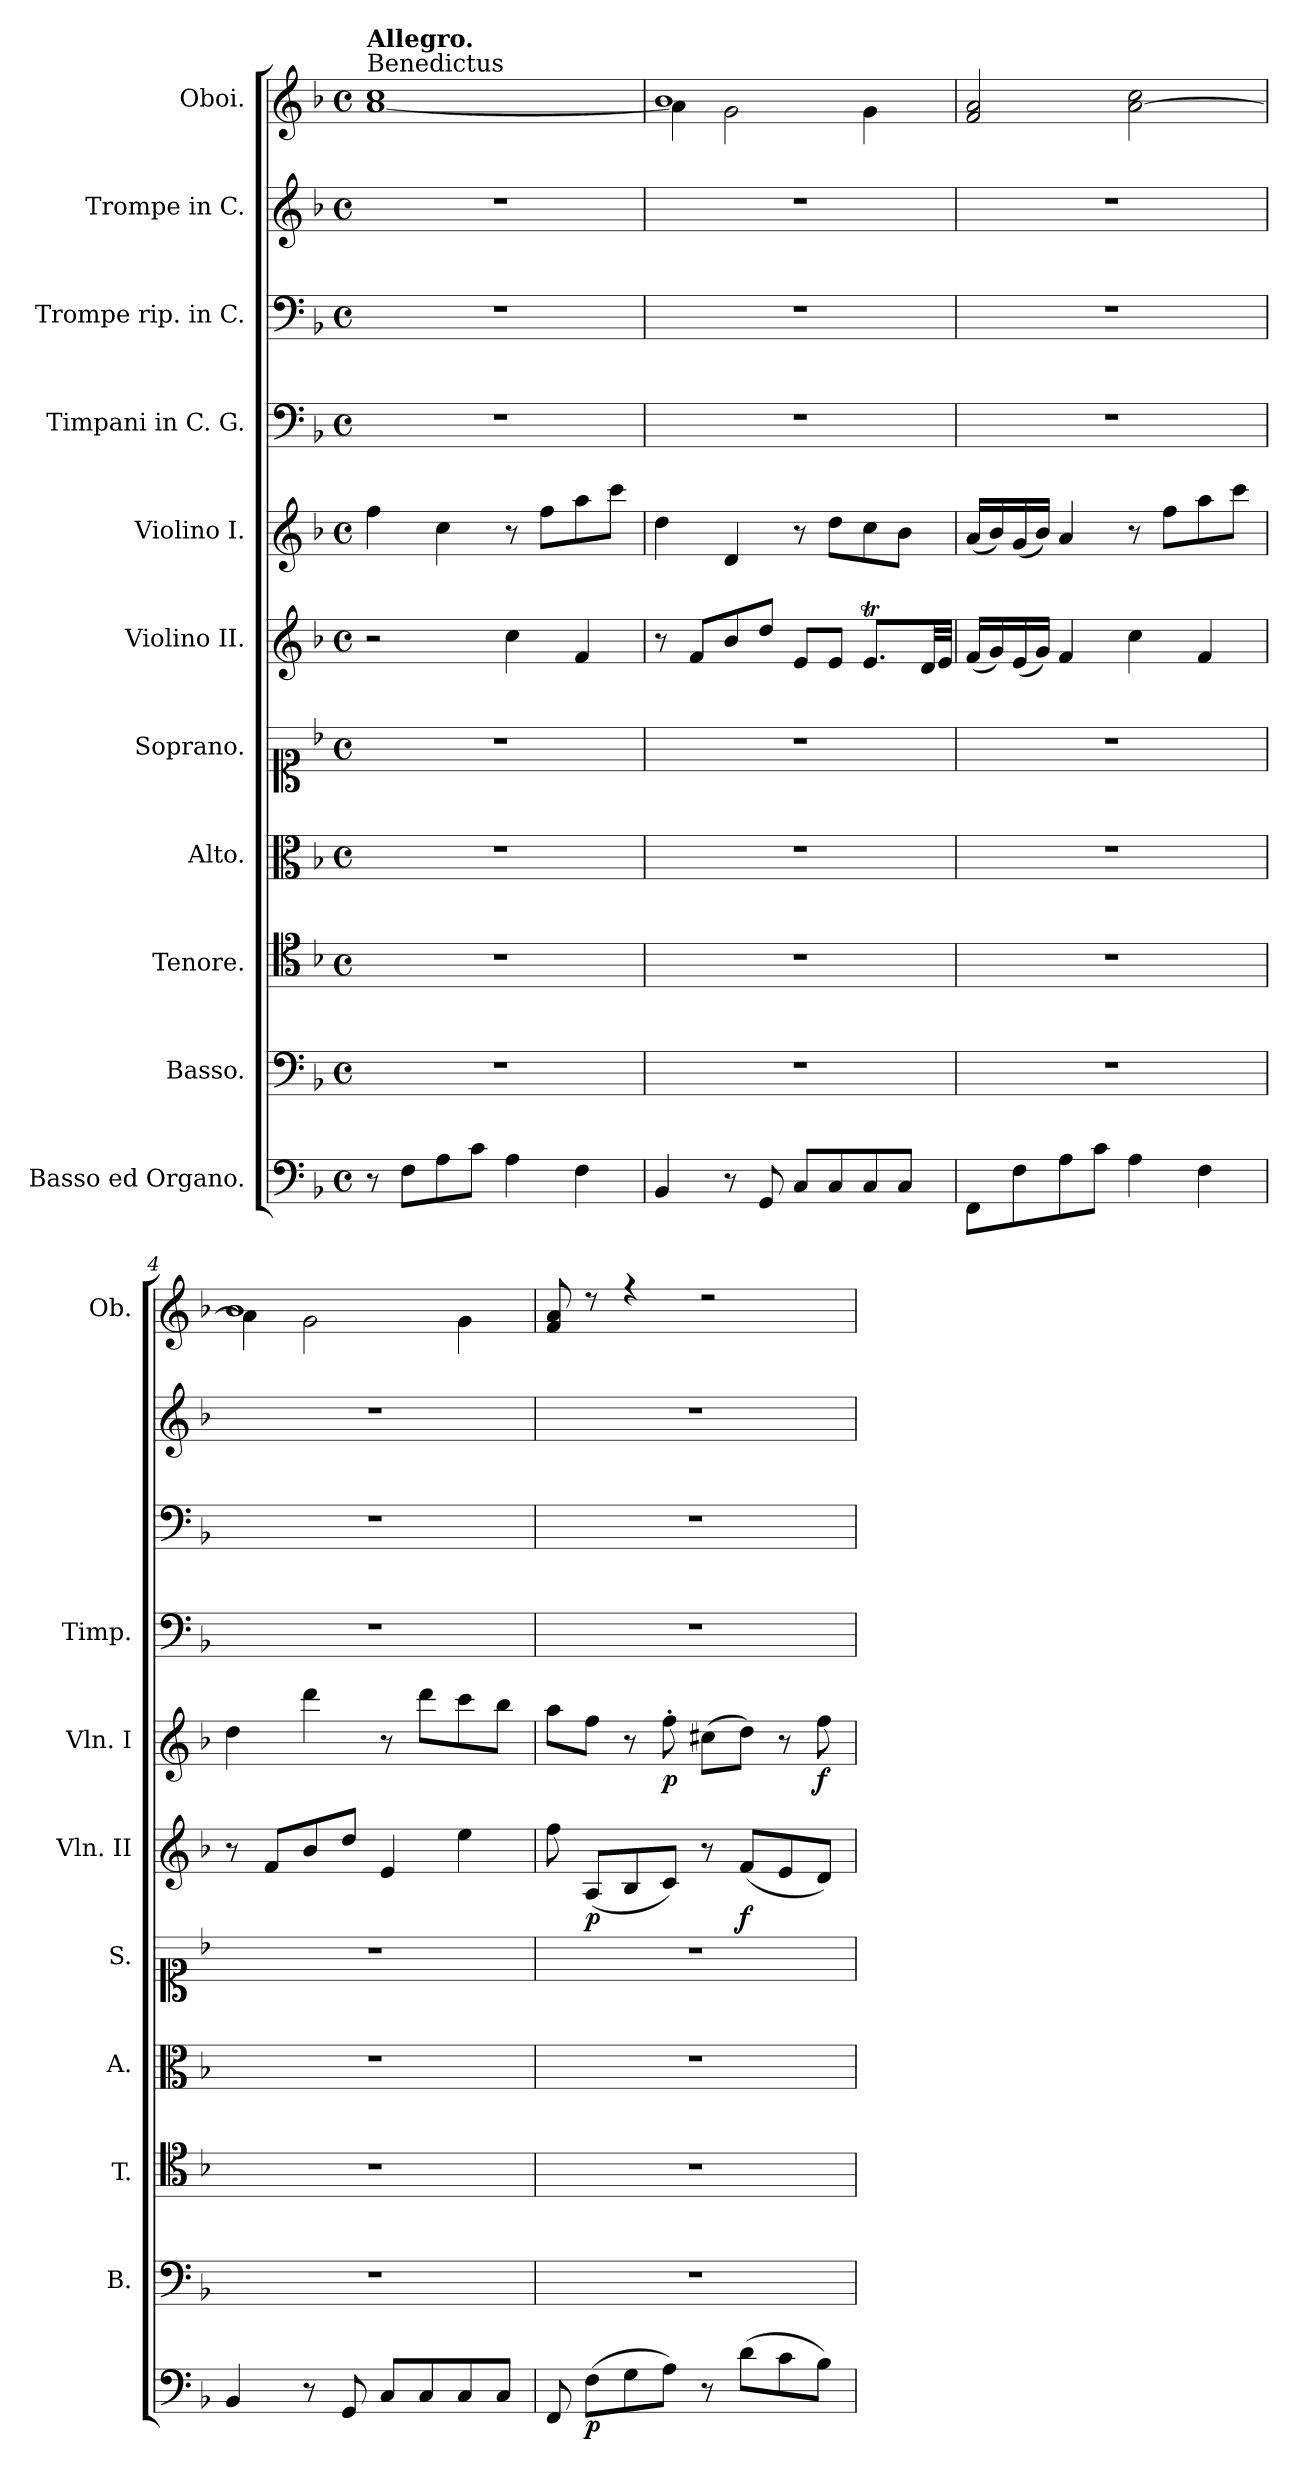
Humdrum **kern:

**kern	**dynam	**kern	**kern	**kern	**kern	**kern	**dynam	**kern	**dynam	**kern	**kern	**kern	**kern
*part11	*part11	*part10	*part9	*part8	*part7	*part6	*part6	*part5	*part5	*part4	*part3	*part2	*part1
*staff11	*staff11	*staff10	*staff9	*staff8	*staff7	*staff6	*staff6	*staff5	*staff5	*staff4	*staff3	*staff2	*staff1
*I"Basso ed  Organo.	*	*I"Basso.	*I"Tenore.	*I"Alto.	*I"Soprano.	*I"Violino II.	*	*I"Violino I.	*	*I"Timpani in C. G.	*I"Trompe rip. in C.	*I"Trompe in C.	*I"Oboi.
*	*	*I'B.	*I'T.	*I'A.	*I'S.	*I'Vln. II	*	*I'Vln. I	*	*I'Timp.	*	*	*I'Ob.
!!LO:PB:g=z
*clefF4	*	*clefF4	*clefC4	*clefC3	*clefC1	*clefG2	*	*clefG2	*	*clefF4	*clefF4	*clefG2	*clefG2
*k[b-]	*	*k[b-]	*k[b-]	*k[b-]	*k[b-]	*k[b-]	*	*k[b-]	*	*k[b-]	*k[b-]	*k[b-]	*k[b-]
*M4/4	*	*M4/4	*M4/4	*M4/4	*M4/4	*M4/4	*	*M4/4	*	*M4/4	*M4/4	*M4/4	*M4/4
*met(c)	*	*met(c)	*met(c)	*met(c)	*met(c)	*met(c)	*	*met(c)	*	*met(c)	*met(c)	*met(c)	*met(c)
=1	=1	=1	=1	=1	=1	=1	=1	=1	=1	=1	=1	=1	=1
*	*	*	*	*	*	*	*	*	*	*	*	*	*^
!	!	!	!	!	!	!	!	!	!	!	!	!	!LO:TX:a:t=Benedictus	!
!	!	!	!	!	!	!	!	!	!	!	!	!	!LO:TX:a:B:t=Allegro.	!
8r	.	1r	1r	1r	1r	2r	.	4ff\	.	1r	1r	1r	1cc	[1a
8F\L	.	.	.	.	.	.	.	.	.	.	.	.	.	.
8A\	.	.	.	.	.	.	.	4cc\	.	.	.	.	.	.
8c\J	.	.	.	.	.	.	.	.	.	.	.	.	.	.
4A\	.	.	.	.	.	4cc\	.	8r	.	.	.	.	.	.
.	.	.	.	.	.	.	.	8ff\L	.	.	.	.	.	.
4F\	.	.	.	.	.	4f/	.	8aa\	.	.	.	.	.	.
.	.	.	.	.	.	.	.	8ccc\J	.	.	.	.	.	.
=2	=2	=2	=2	=2	=2	=2	=2	=2	=2	=2	=2	=2	=2	=2
4BB-/	.	1r	1r	1r	1r	8r	.	4dd\	.	1r	1r	1r	1b-	4a\]
.	.	.	.	.	.	8f/L	.	.	.	.	.	.	.	.
8r	.	.	.	.	.	8b-/	.	4d/	.	.	.	.	.	2g\
8GG/	.	.	.	.	.	8dd/J	.	.	.	.	.	.	.	.
8C/L	.	.	.	.	.	8e/L	.	8r	.	.	.	.	.	.
8C/	.	.	.	.	.	8e/J	.	8dd\L	.	.	.	.	.	.
8C/	.	.	.	.	.	8.et/L	.	8cc\	.	.	.	.	.	4g\
8C/J	.	.	.	.	.	.	.	8b-\J	.	.	.	.	.	.
.	.	.	.	.	.	32d/LL	.	.	.	.	.	.	.	.
.	.	.	.	.	.	32e/JJJ	.	.	.	.	.	.	.	.
=3	=3	=3	=3	=3	=3	=3	=3	=3	=3	=3	=3	=3	=3	=3
8FF\L	.	1r	1r	1r	1r	(<16f/LL	.	(<16a/LL	.	1r	1r	1r	2f/ 2a/	1ryy
.	.	.	.	.	.	16g/)	.	16b-/)	.	.	.	.	.	.
8F\	.	.	.	.	.	(<16e/	.	(<16g/	.	.	.	.	.	.
.	.	.	.	.	.	16g/JJ)	.	16b-/JJ)	.	.	.	.	.	.
8A\	.	.	.	.	.	4f/	.	4a/	.	.	.	.	.	.
8c\J	.	.	.	.	.	.	.	.	.	.	.	.	.	.
4A\	.	.	.	.	.	4cc\	.	8r	.	.	.	.	[2a\ 2cc\	.
.	.	.	.	.	.	.	.	8ff\L	.	.	.	.	.	.
4F\	.	.	.	.	.	4f/	.	8aa\	.	.	.	.	.	.
.	.	.	.	.	.	.	.	8ccc\J	.	.	.	.	.	.
=4	=4	=4	=4	=4	=4	=4	=4	=4	=4	=4	=4	=4	=4	=4
4BB-/	.	1r	1r	1r	1r	8r	.	4dd\	.	1r	1r	1r	1b-	4a\]
.	.	.	.	.	.	8f/L	.	.	.	.	.	.	.	.
8r	.	.	.	.	.	8b-/	.	4ddd\	.	.	.	.	.	2g\
8GG/	.	.	.	.	.	8dd/J	.	.	.	.	.	.	.	.
8C/L	.	.	.	.	.	4e/	.	8r	.	.	.	.	.	.
8C/	.	.	.	.	.	.	.	8ddd\L	.	.	.	.	.	.
8C/	.	.	.	.	.	4ee\	.	8ccc\	.	.	.	.	.	4g\
8C/J	.	.	.	.	.	.	.	8bb-\J	.	.	.	.	.	.
=5	=5	=5	=5	=5	=5	=5	=5	=5	=5	=5	=5	=5	=5	=5
8FF/	.	1r	1r	1r	1r	8ff\	.	8aa\L	.	1r	1r	1r	8f/ 8a/	1ryy
!	!LO:DY:b	!	!	!	!	!	!LO:DY:b	!	!	!	!	!	!	!
(>8F\L	p	.	.	.	.	(<8A/L	p	8ff\J	.	.	.	.	8r	.
8G\	.	.	.	.	.	8B-/	.	8r	.	.	.	.	4r	.
!	!	!	!	!	!	!	!	!	!LO:DY:b	!	!	!	!	!
8A\J)	.	.	.	.	.	8c/J)	.	8ff'\	p	.	.	.	.	.
8r	.	.	.	.	.	8r	.	(>8cc#X\L	.	.	.	.	2r	.
!	!	!	!	!	!	!	!LO:DY:b	!	!	!	!	!	!	!
(>8d\L	.	.	.	.	.	(<8f/L	f	8dd\J)	.	.	.	.	.	.
8c\	.	.	.	.	.	8e/	.	8r	.	.	.	.	.	.
!	!	!	!	!	!	!	!	!	!LO:DY:b	!	!	!	!	!
8B-\J)	.	.	.	.	.	8d/J)	.	8ff\	f	.	.	.	.	.
*	*	*	*	*	*	*	*	*	*	*	*	*	*v	*v
=	=	=	=	=	=	=	=	=	=	=	=	=	=
*-	*-	*-	*-	*-	*-	*-	*-	*-	*-	*-	*-	*-	*-
